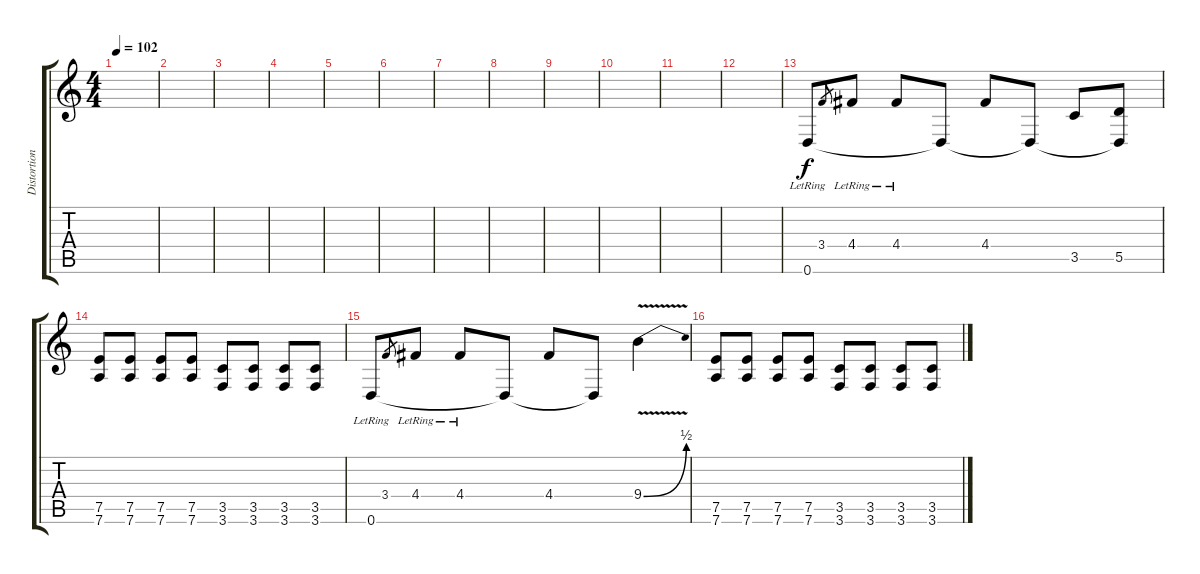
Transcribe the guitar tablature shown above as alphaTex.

\track ("Distortion" "Distortion") {instrument overdrivenguitar}
\staff {score tabs}
\tuning (E4 B3 G3 D3 A2 D2) {hide}
\ts (4 4)
\tempo 102
\clef g2
\ks c
|
|
|
|
|
|
|
|
|
|
|
|
0.6{lr}.8 3.4.8{gr} 4.4{lr}.8 4.4{lr}.8 0.6{t}.8 4.4.8 0.6{t}.8 3.5.8 (5.5 0.6{t}).8 |
(7.5 7.6).8 (7.5 7.6).8 (7.5 7.6).8 (7.5 7.6).8 (3.5 3.6).8 (3.5 3.6).8 (3.5 3.6).8 (3.5 3.6).8 |
0.6{lr}.8 3.4.8{gr} 4.4{lr}.8 4.4{lr}.8 0.6{t}.8 4.4.8 0.6{t}.8 9.4{be (bend 0 0 60 2) v}.4 |
(7.5 7.6).8 (7.5 7.6).8 (7.5 7.6).8 (7.5 7.6).8 (3.5 3.6).8 (3.5 3.6).8 (3.5 3.6).8 (3.5 3.6).8
